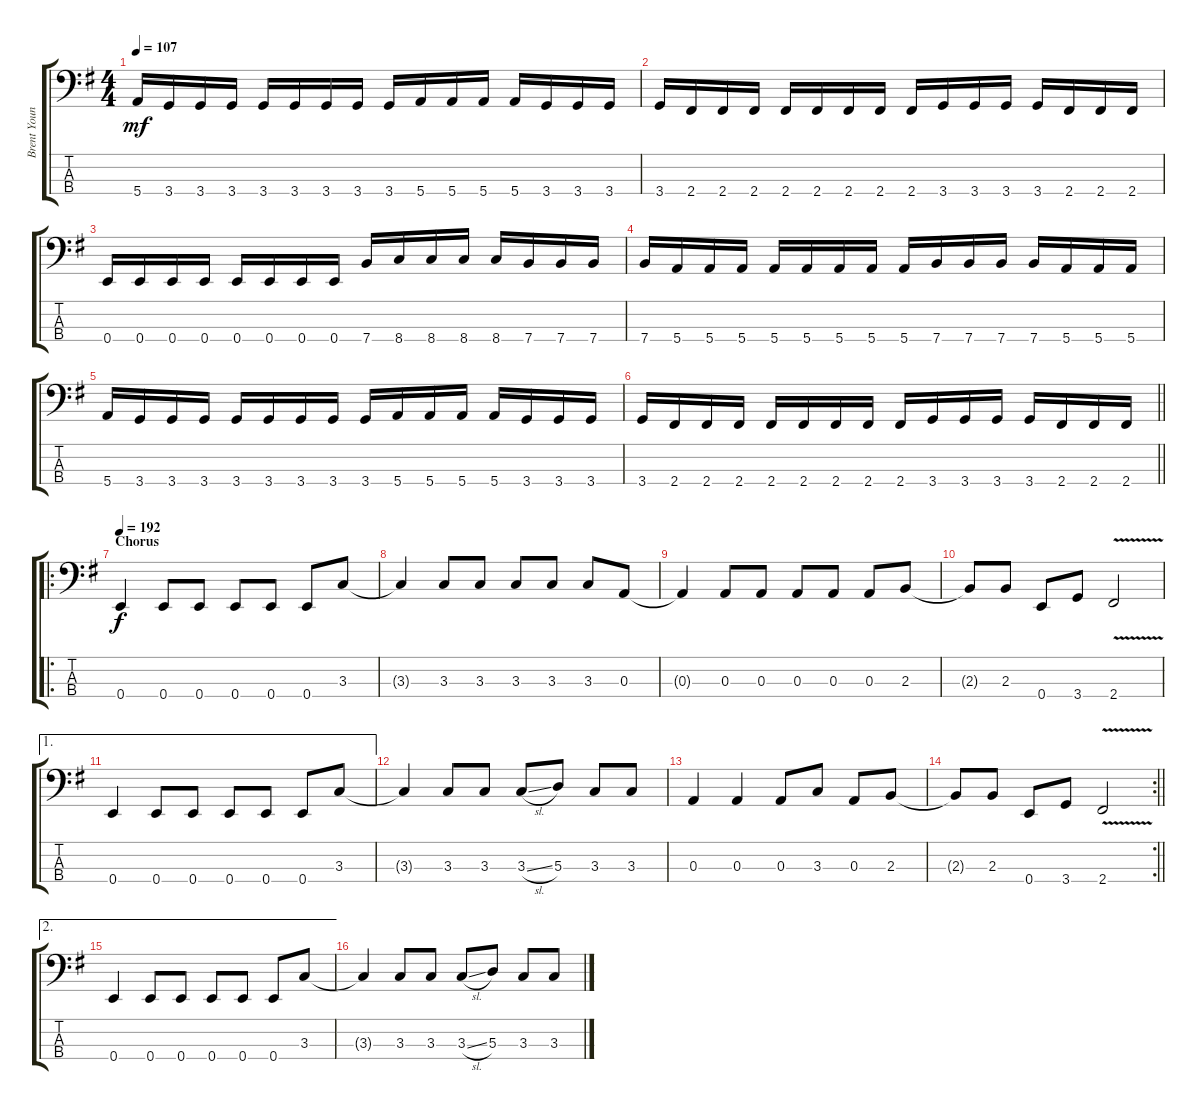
\track ("Brent Young" "Brent Youn") {instrument electricbassfinger}
\staff {score tabs}
\tuning (G2 D2 A1 E1) {hide}
\ts (4 4)
\tempo 107
\clef f4
\ks eminor
5.4.16{dy mf} 3.4.16 3.4.16 3.4.16 3.4.16 3.4.16 3.4.16 3.4.16 3.4.16 5.4.16 5.4.16 5.4.16 5.4.16 3.4.16 3.4.16 3.4.16 |
3.4.16 2.4.16 2.4.16 2.4.16 2.4.16 2.4.16 2.4.16 2.4.16 2.4.16 3.4.16 3.4.16 3.4.16 3.4.16 2.4.16 2.4.16 2.4.16 |
0.4.16 0.4.16 0.4.16 0.4.16 0.4.16 0.4.16 0.4.16 0.4.16 7.4.16 8.4.16 8.4.16 8.4.16 8.4.16 7.4.16 7.4.16 7.4.16 |
7.4.16 5.4.16 5.4.16 5.4.16 5.4.16 5.4.16 5.4.16 5.4.16 5.4.16 7.4.16 7.4.16 7.4.16 7.4.16 5.4.16 5.4.16 5.4.16 |
5.4.16 3.4.16 3.4.16 3.4.16 3.4.16 3.4.16 3.4.16 3.4.16 3.4.16 5.4.16 5.4.16 5.4.16 5.4.16 3.4.16 3.4.16 3.4.16 |
\barLineRight lightlight
3.4.16 2.4.16 2.4.16 2.4.16 2.4.16 2.4.16 2.4.16 2.4.16 2.4.16 3.4.16 3.4.16 3.4.16 3.4.16 2.4.16 2.4.16 2.4.16 |
\ro
\section ("" "Chorus")
\tempo 192
0.4.4{dy f} 0.4.8 0.4.8 0.4.8 0.4.8 0.4.8 3.3.8 |
3.3{t}.4 3.3.8 3.3.8 3.3.8 3.3.8 3.3.8 0.3.8 |
0.3{t}.4 0.3.8 0.3.8 0.3.8 0.3.8 0.3.8 2.3.8 |
2.3{t}.8 2.3.8 0.4.8 3.4.8 2.4{v}.2 |
\ae 1
0.4.4 0.4.8 0.4.8 0.4.8 0.4.8 0.4.8 3.3.8 |
3.3{t}.4 3.3.8 3.3.8 3.3{sl}.8 5.3.8 3.3.8 3.3.8 |
0.3.4 0.3.4 0.3.8 3.3.8 0.3.8 2.3.8 |
\rc 2
\barLineRight lightlight
2.3{t}.8 2.3.8 0.4.8 3.4.8 2.4{v}.2 |
\ae 2
0.4.4 0.4.8 0.4.8 0.4.8 0.4.8 0.4.8 3.3.8 |
3.3{t}.4 3.3.8 3.3.8 3.3{sl}.8 5.3.8 3.3.8 3.3.8
